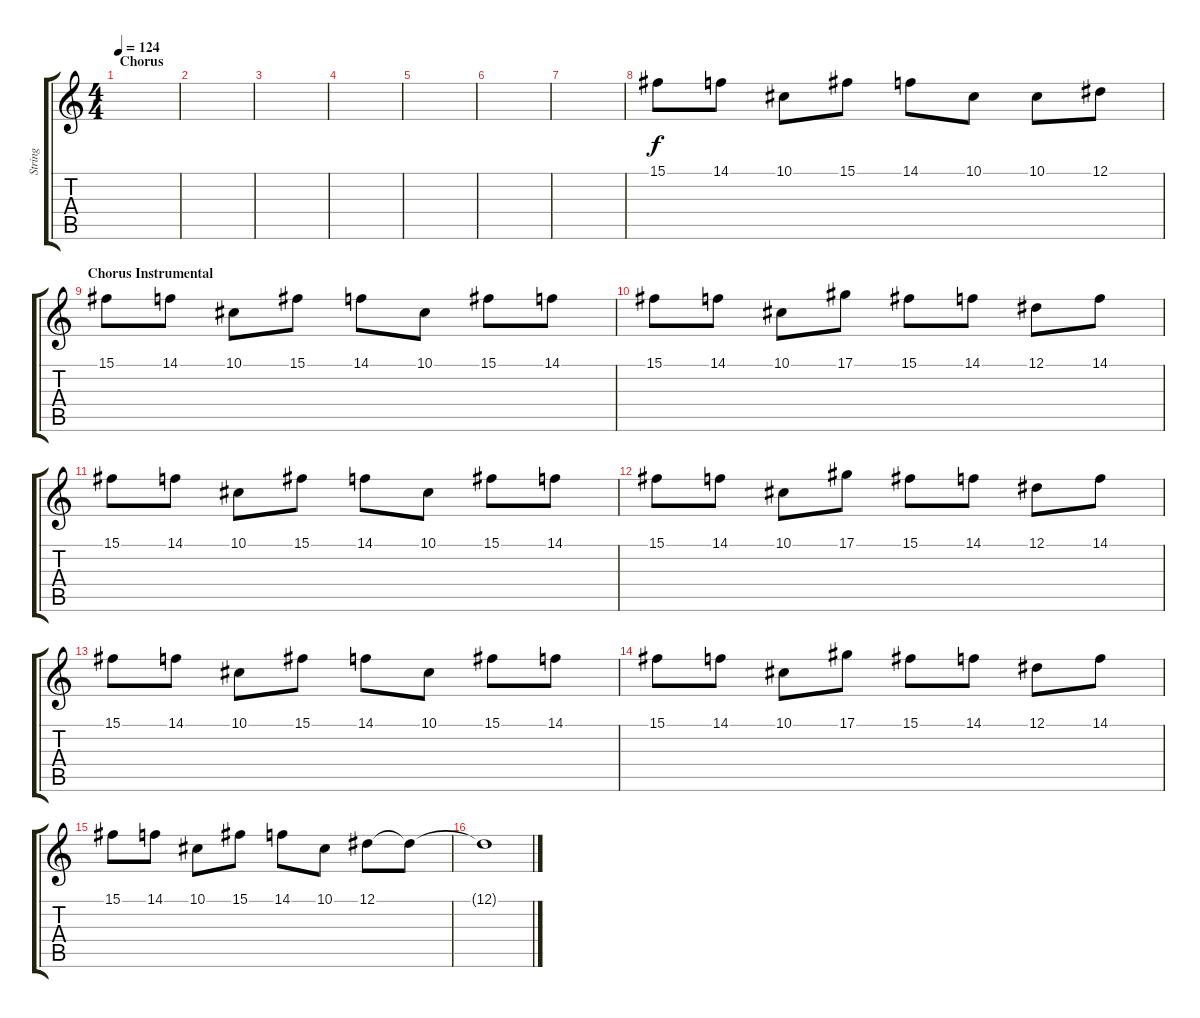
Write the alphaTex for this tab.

\track ("String" "String") {instrument stringensemble1}
\staff {score tabs}
\tuning (Eb4 Bb3 Gb3 Db3 Ab2 Eb2) {hide}
\ts (4 4)
\section ("" "Chorus")
\tempo 124
\clef g2
\ks c
|
|
|
|
|
|
|
15.1.8{volume 13} 14.1.8 10.1.8 15.1.8 14.1.8 10.1.8 10.1.8 12.1.8 |
\section ("" "Chorus Instrumental")
15.1.8 14.1.8 10.1.8 15.1.8 14.1.8 10.1.8 15.1.8 14.1.8 |
15.1.8 14.1.8 10.1.8 17.1.8 15.1.8 14.1.8 12.1.8 14.1.8 |
15.1.8 14.1.8 10.1.8 15.1.8 14.1.8 10.1.8 15.1.8 14.1.8 |
15.1.8 14.1.8 10.1.8 17.1.8 15.1.8 14.1.8 12.1.8 14.1.8 |
15.1.8 14.1.8 10.1.8 15.1.8 14.1.8 10.1.8 15.1.8 14.1.8 |
15.1.8 14.1.8 10.1.8 17.1.8 15.1.8 14.1.8 12.1.8 14.1.8 |
15.1.8 14.1.8 10.1.8 15.1.8 14.1.8 10.1.8 12.1.8{volume 7} 12.1{t}.8 |
12.1{t}.1
